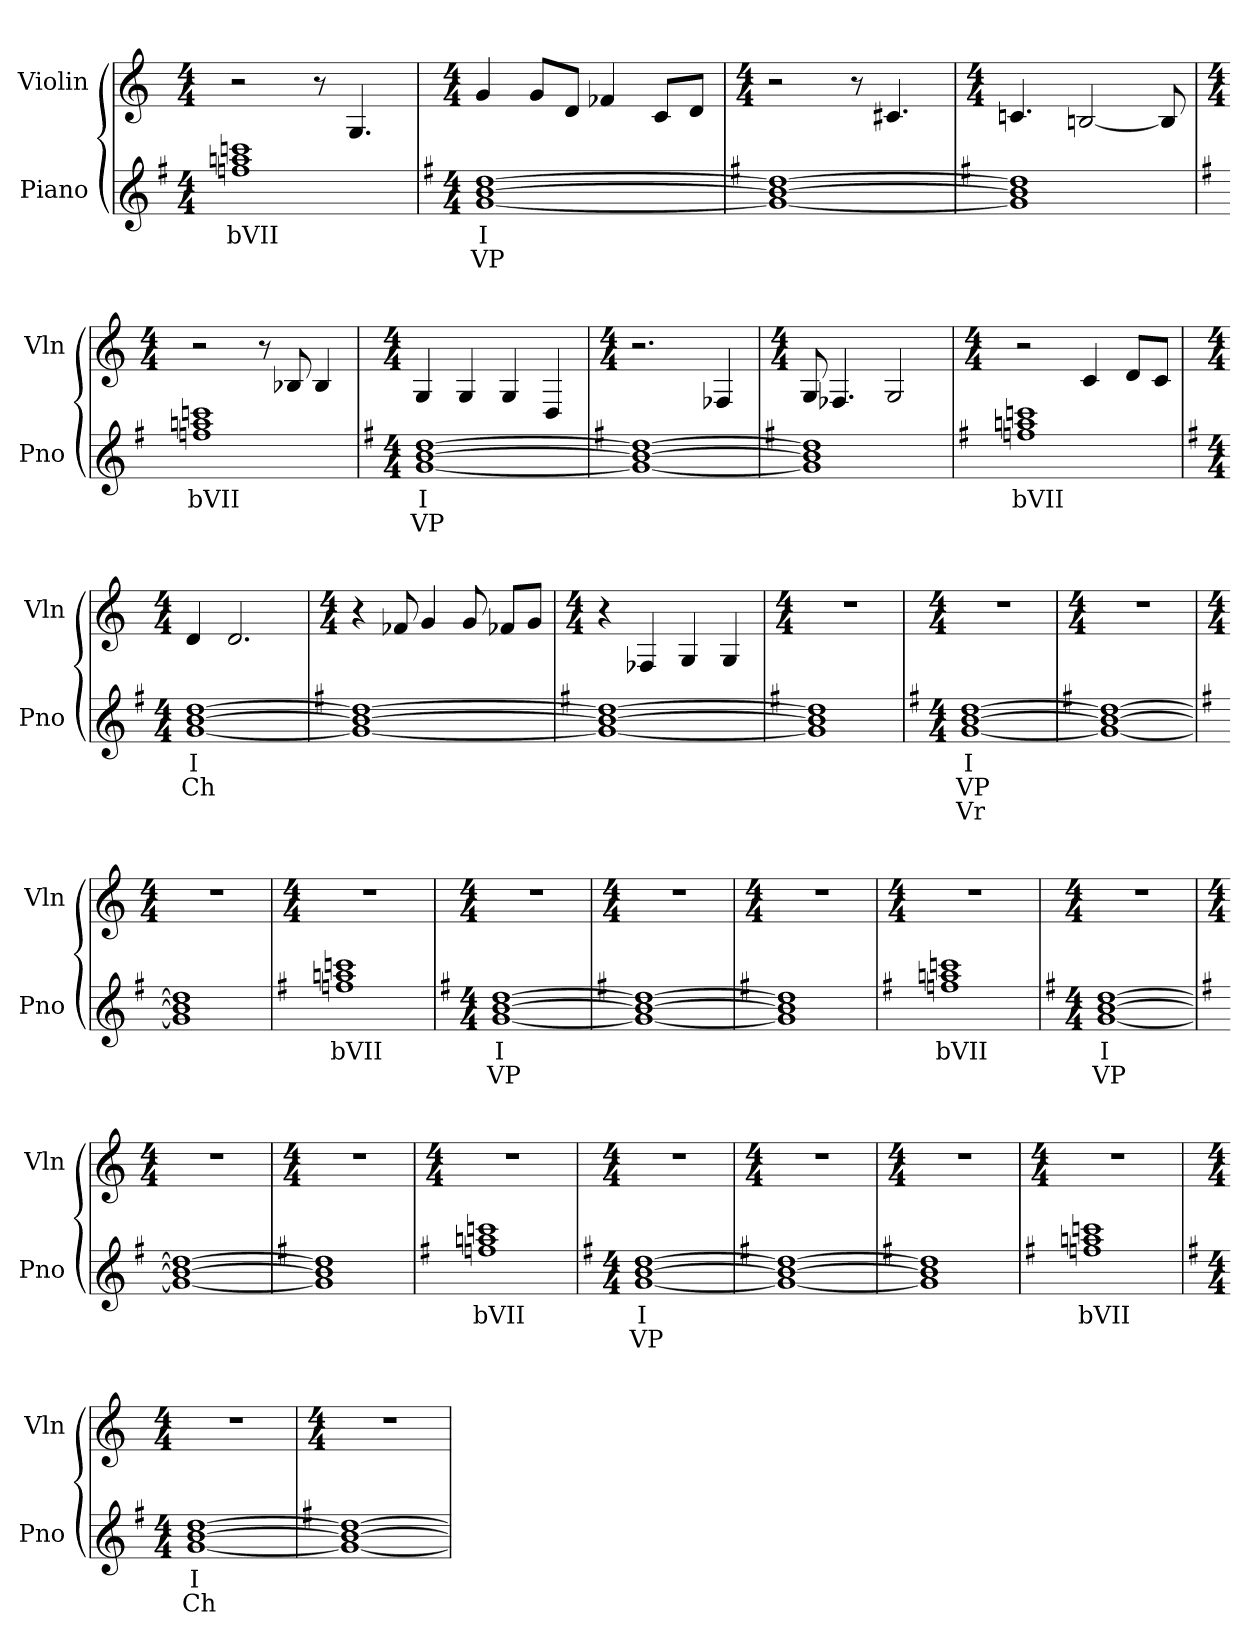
**kern	**text	**text	**text	**kern
*part2	*part2	*part2	*part2	*part1
*staff2	*staff2	*staff2	*staff2	*staff1
*I"Piano	*	*	*	*I"Violin
*I'Pno	*	*	*	*I'Vln
*k[f#]	*	*	*	*
*G:	*	*	*	*
*M4/4	*	*	*	*M4/4
=	=	=	=	=
1ffn 1aan 1cccn	bVII	.	.	2r
.	.	.	.	8r
.	.	.	.	4.G
=	=	=	=	=
*k[f#]	*	*	*	*
*G:	*	*	*	*
*M4/4	*	*	*	*M4/4
[1g [1b [1dd	I	VP	.	4g
.	.	.	.	8gL
.	.	.	.	8dJ
.	.	.	.	4f-X
.	.	.	.	8cL
.	.	.	.	8dJ
=	=	=	=	=
*k[f#]	*	*	*	*
*G:	*	*	*	*
*	*	*	*	*M4/4
1g_ 1b_ 1dd_	.	.	.	2r
.	.	.	.	8r
.	.	.	.	4.c#X
=	=	=	=	=
*k[f#]	*	*	*	*
*G:	*	*	*	*
*	*	*	*	*M4/4
1g] 1b] 1dd]	.	.	.	4.cn
.	.	.	.	[2Bn
.	.	.	.	8B]
=	=	=	=	=
*k[f#]	*	*	*	*
*G:	*	*	*	*
*	*	*	*	*M4/4
1ffn 1aan 1cccn	bVII	.	.	2r
.	.	.	.	8r
.	.	.	.	8B-X
.	.	.	.	4B-
=	=	=	=	=
*k[f#]	*	*	*	*
*G:	*	*	*	*
*M4/4	*	*	*	*M4/4
[1g [1b [1dd	I	VP	.	4G
.	.	.	.	4G
.	.	.	.	4G
.	.	.	.	4D
=	=	=	=	=
*k[f#]	*	*	*	*
*G:	*	*	*	*
*	*	*	*	*M4/4
1g_ 1b_ 1dd_	.	.	.	2.r
.	.	.	.	4F-X
=	=	=	=	=
*k[f#]	*	*	*	*
*G:	*	*	*	*
*	*	*	*	*M4/4
1g] 1b] 1dd]	.	.	.	8G
.	.	.	.	4.F-X
.	.	.	.	2G
=	=	=	=	=
*k[f#]	*	*	*	*
*G:	*	*	*	*
*	*	*	*	*M4/4
1ffn 1aan 1cccn	bVII	.	.	2r
.	.	.	.	4c
.	.	.	.	8dL
.	.	.	.	8cJ
=	=	=	=	=
*k[f#]	*	*	*	*
*G:	*	*	*	*
*M4/4	*	*	*	*M4/4
[1g [1b [1dd	I	Ch	.	4d
.	.	.	.	2.d
=	=	=	=	=
*k[f#]	*	*	*	*
*G:	*	*	*	*
*	*	*	*	*M4/4
1g_ 1b_ 1dd_	.	.	.	4r
.	.	.	.	8f-X
.	.	.	.	4g
.	.	.	.	8g
.	.	.	.	8f-XL
.	.	.	.	8gJ
=	=	=	=	=
*k[f#]	*	*	*	*
*G:	*	*	*	*
*	*	*	*	*M4/4
1g_ 1b_ 1dd_	.	.	.	4r
.	.	.	.	4F-X
.	.	.	.	4G
.	.	.	.	4G
=	=	=	=	=
*k[f#]	*	*	*	*
*G:	*	*	*	*
*	*	*	*	*M4/4
1g] 1b] 1dd]	.	.	.	1r
=	=	=	=	=
*k[f#]	*	*	*	*
*G:	*	*	*	*
*M4/4	*	*	*	*M4/4
[1g [1b [1dd	I	VP	Vr	1r
=	=	=	=	=
*k[f#]	*	*	*	*
*G:	*	*	*	*
*	*	*	*	*M4/4
1g_ 1b_ 1dd_	.	.	.	1r
=	=	=	=	=
*k[f#]	*	*	*	*
*G:	*	*	*	*
*	*	*	*	*M4/4
1g] 1b] 1dd]	.	.	.	1r
=	=	=	=	=
*k[f#]	*	*	*	*
*G:	*	*	*	*
*	*	*	*	*M4/4
1ffn 1aan 1cccn	bVII	.	.	1r
=	=	=	=	=
*k[f#]	*	*	*	*
*G:	*	*	*	*
*M4/4	*	*	*	*M4/4
[1g [1b [1dd	I	VP	.	1r
=	=	=	=	=
*k[f#]	*	*	*	*
*G:	*	*	*	*
*	*	*	*	*M4/4
1g_ 1b_ 1dd_	.	.	.	1r
=	=	=	=	=
*k[f#]	*	*	*	*
*G:	*	*	*	*
*	*	*	*	*M4/4
1g] 1b] 1dd]	.	.	.	1r
=	=	=	=	=
*k[f#]	*	*	*	*
*G:	*	*	*	*
*	*	*	*	*M4/4
1ffn 1aan 1cccn	bVII	.	.	1r
=	=	=	=	=
*k[f#]	*	*	*	*
*G:	*	*	*	*
*M4/4	*	*	*	*M4/4
[1g [1b [1dd	I	VP	.	1r
=	=	=	=	=
*k[f#]	*	*	*	*
*G:	*	*	*	*
*	*	*	*	*M4/4
1g_ 1b_ 1dd_	.	.	.	1r
=	=	=	=	=
*k[f#]	*	*	*	*
*G:	*	*	*	*
*	*	*	*	*M4/4
1g] 1b] 1dd]	.	.	.	1r
=	=	=	=	=
*k[f#]	*	*	*	*
*G:	*	*	*	*
*	*	*	*	*M4/4
1ffn 1aan 1cccn	bVII	.	.	1r
=	=	=	=	=
*k[f#]	*	*	*	*
*G:	*	*	*	*
*M4/4	*	*	*	*M4/4
[1g [1b [1dd	I	VP	.	1r
=	=	=	=	=
*k[f#]	*	*	*	*
*G:	*	*	*	*
*	*	*	*	*M4/4
1g_ 1b_ 1dd_	.	.	.	1r
=	=	=	=	=
*k[f#]	*	*	*	*
*G:	*	*	*	*
*	*	*	*	*M4/4
1g] 1b] 1dd]	.	.	.	1r
=	=	=	=	=
*k[f#]	*	*	*	*
*G:	*	*	*	*
*	*	*	*	*M4/4
1ffn 1aan 1cccn	bVII	.	.	1r
=	=	=	=	=
*k[f#]	*	*	*	*
*G:	*	*	*	*
*M4/4	*	*	*	*M4/4
[1g [1b [1dd	I	Ch	.	1r
=	=	=	=	=
*k[f#]	*	*	*	*
*G:	*	*	*	*
*	*	*	*	*M4/4
1g_ 1b_ 1dd_	.	.	.	1r
=	=	=	=	=
*-	*-	*-	*-	*-
